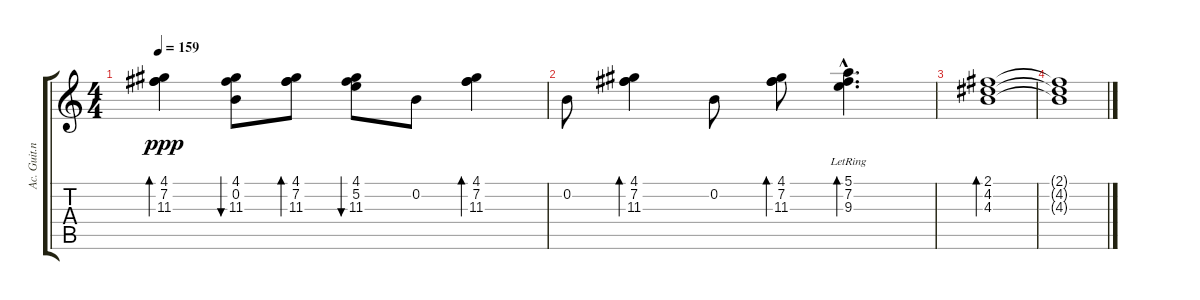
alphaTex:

\track ("Ac. Guit.nylon" "Ac. Guit.n") {instrument acousticguitarnylon}
\staff {score tabs}
\tuning (E4 B3 G3 D3 A2 E2) {hide}
\ts (4 4)
\tempo 159
\clef g2
\ks c
(4.1 7.2 11.3).4{bd 120 dy ppp} (4.1 0.2 11.3).8{bu 120} (4.1 7.2 11.3).8{bd 120} (4.1 5.2 11.3).8{bu 120} 0.2.8 (4.1 7.2 11.3).4{bd 120} |
0.2.8 (4.1 7.2 11.3).4{bd 120} 0.2.8 (4.1 7.2 11.3).8{bd 120} (5.1{hac lr} 7.2{hac lr} 9.3{hac lr}).4{d bd 120} |
(2.1 4.2 4.3).1{bd 120} |
(2.1{t} 4.2{t} 4.3{t}).1
